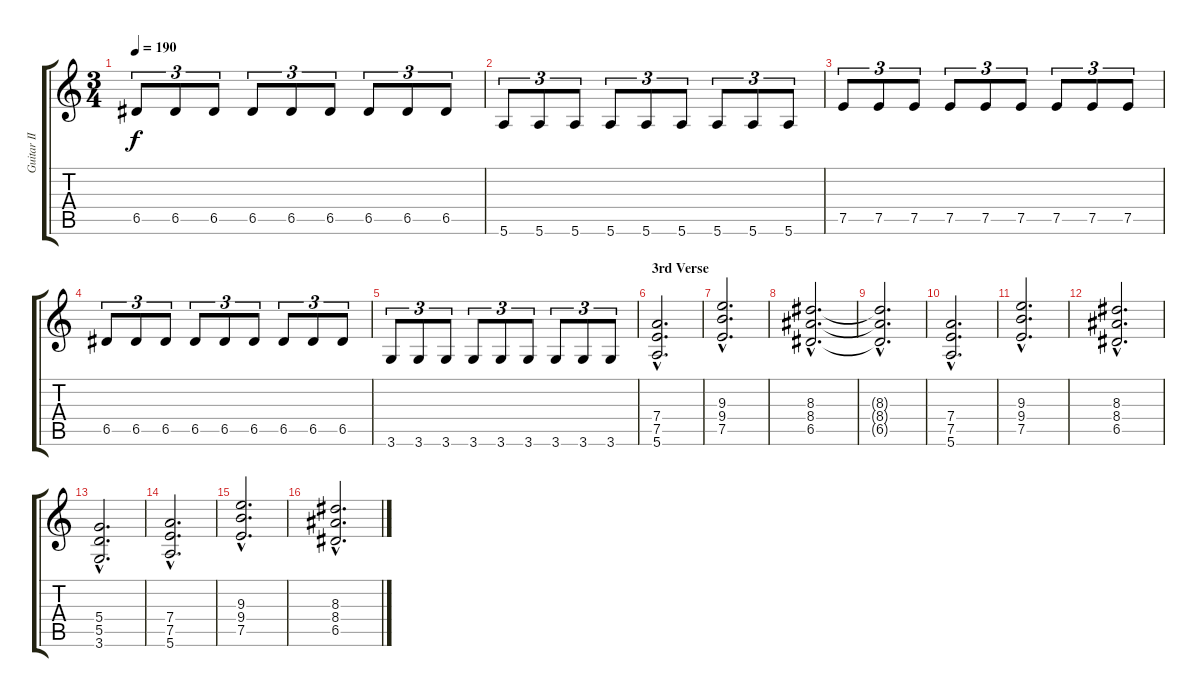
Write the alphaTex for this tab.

\track ("Guitar II" "Guitar II") {instrument distortionguitar}
\staff {score tabs}
\tuning (E4 B3 G3 D3 A2 E2) {hide}
\ts (3 4)
\tempo 190
\clef g2
\ks c
6.5.8{tu (3 2) dy f} 6.5.8{tu (3 2)} 6.5.8{tu (3 2)} 6.5.8{tu (3 2)} 6.5.8{tu (3 2)} 6.5.8{tu (3 2)} 6.5.8{tu (3 2)} 6.5.8{tu (3 2)} 6.5.8{tu (3 2)} |
5.6.8{tu (3 2)} 5.6.8{tu (3 2)} 5.6.8{tu (3 2)} 5.6.8{tu (3 2)} 5.6.8{tu (3 2)} 5.6.8{tu (3 2)} 5.6.8{tu (3 2)} 5.6.8{tu (3 2)} 5.6.8{tu (3 2)} |
7.5.8{tu (3 2)} 7.5.8{tu (3 2)} 7.5.8{tu (3 2)} 7.5.8{tu (3 2)} 7.5.8{tu (3 2)} 7.5.8{tu (3 2)} 7.5.8{tu (3 2)} 7.5.8{tu (3 2)} 7.5.8{tu (3 2)} |
6.5.8{tu (3 2)} 6.5.8{tu (3 2)} 6.5.8{tu (3 2)} 6.5.8{tu (3 2)} 6.5.8{tu (3 2)} 6.5.8{tu (3 2)} 6.5.8{tu (3 2)} 6.5.8{tu (3 2)} 6.5.8{tu (3 2)} |
3.6.8{tu (3 2)} 3.6.8{tu (3 2)} 3.6.8{tu (3 2)} 3.6.8{tu (3 2)} 3.6.8{tu (3 2)} 3.6.8{tu (3 2)} 3.6.8{tu (3 2)} 3.6.8{tu (3 2)} 3.6.8{tu (3 2)} |
\section ("" "3rd Verse")
(7.4{hac} 7.5{hac} 5.6{hac}).2{d} |
(9.3{hac} 9.4{hac} 7.5{hac}).2{d} |
(8.3{hac} 8.4{hac} 6.5{hac}).2{d} |
(8.3{hac t} 8.4{hac t} 6.5{hac t}).2{d} |
(7.4{hac} 7.5{hac} 5.6{hac}).2{d} |
(9.3{hac} 9.4{hac} 7.5{hac}).2{d} |
(8.3{hac} 8.4{hac} 6.5{hac}).2{d} |
(5.4{hac} 5.5{hac} 3.6{hac}).2{d} |
(7.4{hac} 7.5{hac} 5.6{hac}).2{d} |
(9.3{hac} 9.4{hac} 7.5{hac}).2{d} |
(8.3{hac} 8.4{hac} 6.5{hac}).2{d}
